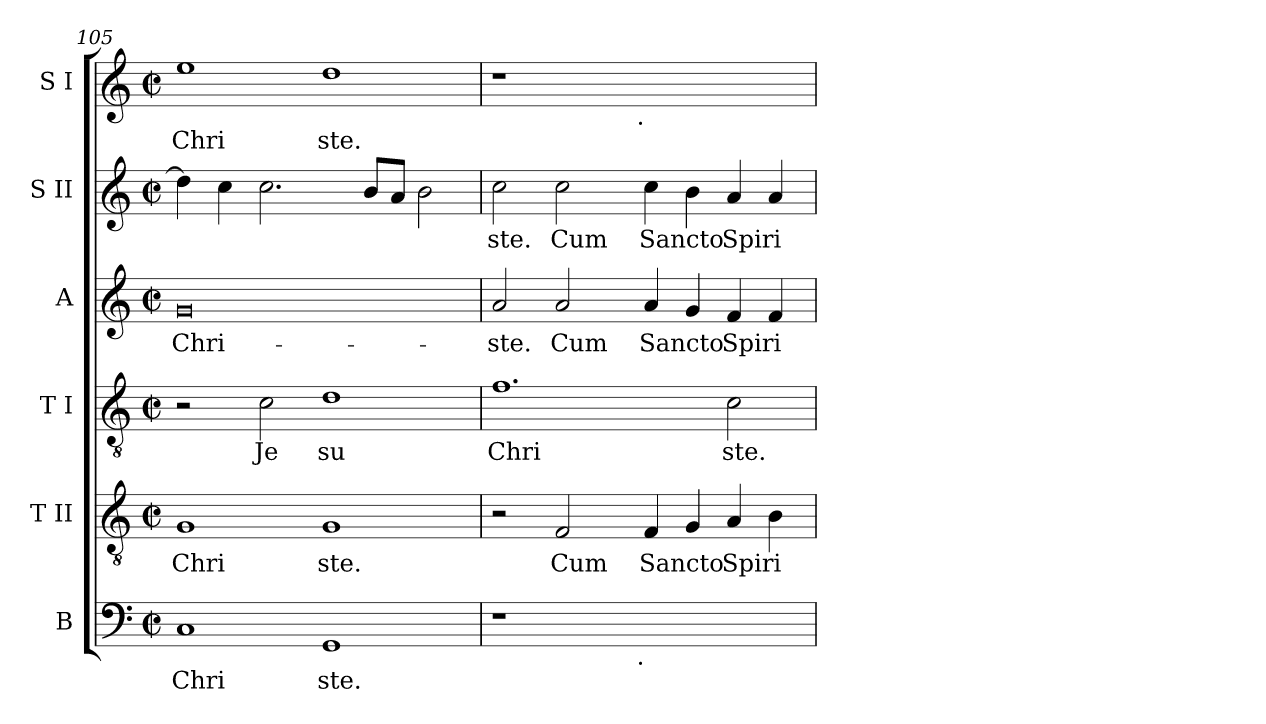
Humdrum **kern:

**kern	**text	**kern	**text	**kern	**text	**kern	**text	**kern	**text	**kern	**text
*part6	*part6	*part5	*part5	*part4	*part4	*part3	*part3	*part2	*part2	*part1	*part1
*staff6	*staff6	*staff5	*staff5	*staff4	*staff4	*staff3	*staff3	*staff2	*staff2	*staff1	*staff1
*I"B	*	*I"T II	*	*I"T I	*	*I"A	*	*I"S II	*	*I"S I	*
*I'B	*	*I'T II	*	*I'T I	*	*I'A	*	*I'S II	*	*I'S I	*
*clefF4	*	*clefGv2	*	*clefGv2	*	*clefG2	*	*clefG2	*	*clefG2	*
*k[]	*	*k[]	*	*k[]	*	*k[]	*	*k[]	*	*k[]	*
*C:	*	*C:	*	*C:	*	*C:	*	*C:	*	*C:	*
*M2/2	*	*M2/2	*	*M2/2	*	*M2/2	*	*M2/2	*	*M2/2	*
*met(c|)	*	*met(c|)	*	*met(c|)	*	*met(c|)	*	*met(c|)	*	*met(c|)	*
=105	=105	=105	=105	=105	=105	=105	=105	=105	=105	=105	=105
!	!LO:LY:b:cj	!	!LO:LY:b:cj	!	!	!	!LO:LY:b:cj	!	!LO:LY:b:cj	!	!LO:LY:b:cj
1C	Chri	1G	Chri	2r	.	0g	Chri-	4dd\]	.	1ee	Chri
!	!	!	!	!	!	!	!	!	!LO:LY:b:cj	!	!
.	.	.	.	.	.	.	.	4cc\	.	.	.
!	!	!	!	!	!LO:LY:b:cj	!	!	!	!LO:LY:b:cj	!	!
.	.	.	.	2c\	Je	.	.	2.cc\	.	.	.
!	!LO:LY:b:cj	!	!LO:LY:b:cj	!	!LO:LY:b:cj	!	!	!	!	!	!LO:LY:b:cj
1GG	ste.	1G	ste.	1d	su	.	.	.	.	1dd	ste.
!	!	!	!	!	!	!	!	!	!LO:LY:b:cj	!	!
.	.	.	.	.	.	.	.	8b/L	.	.	.
!	!	!	!	!	!	!	!	!	!LO:LY:b:cj	!	!
.	.	.	.	.	.	.	.	8a/J	.	.	.
!	!	!	!	!	!	!	!	!	!LO:LY:b:cj	!	!
.	.	.	.	.	.	.	.	2b\	.	.	.
=106	=106	=106	=106	=106	=106	=106	=106	=106	=106	=106	=106
!	!	!	!	!	!LO:LY:b:cj	!	!LO:LY:b:cj	!	!LO:LY:b:cj	!	!
*^	*	*	*	*	*	*	*	*	*	*^	*
1r	2ryy	.	2r	.	1.f	Chri	2a/	-ste.	2cc\	ste.	1r	2ryy	.
!	!	!	!	!LO:LY:b:cj	!	!	!	!LO:LY:b:cj	!	!LO:LY:b:cj	!	!	!
.	4ryy	.	2F/	Cum	.	.	2a/	Cum	2cc\	Cum	.	4ryy	.
.	8...ryy	.	.	.	.	.	.	.	.	.	.	8...ryy	.
!	!	!	!	!	!	!	!	!	!	!	!	!LO:TX:b:t=.	!
!	!LO:TX:b:t=.	!	!	!	!	!	!	!	!	!	!	!	!
.	1ryy	.	.	.	.	.	.	.	.	.	.	1ryy	.
!	!	!	!	!LO:LY:b:cj	!	!	!	!LO:LY:b:cj	!	!LO:LY:b:cj	!	!	!
1ryy	.	.	4F/	Sancto	.	.	4a/	Sancto	4cc\	Sancto	1ryy	.	.
!	!	!	!	!LO:LY:b:cj	!	!	!	!LO:LY:b:cj	!	!LO:LY:b:cj	!	!	!
.	.	.	4G/	.	.	.	4g/	.	4b\	.	.	.	.
!	!	!	!	!LO:LY:b:cj	!	!LO:LY:b:cj	!	!LO:LY:b:cj	!	!LO:LY:b:cj	!	!	!
.	.	.	4A/	Spiri	2c\	ste.	4f/	Spiri-	4a/	Spiri	.	.	.
!	!	!	!	!LO:LY:b:cj	!	!	!	!LO:LY:b:cj	!	!LO:LY:b:cj	!	!	!
.	.	.	4B\	.	.	.	4f/	--	4a/	.	.	.	.
.	64ryy	.	.	.	.	.	.	.	.	.	.	64ryy	.
*v	*v	*	*	*	*	*	*	*	*	*	*v	*v	*
=	=	=	=	=	=	=	=	=	=	=	=
*-	*-	*-	*-	*-	*-	*-	*-	*-	*-	*-	*-
